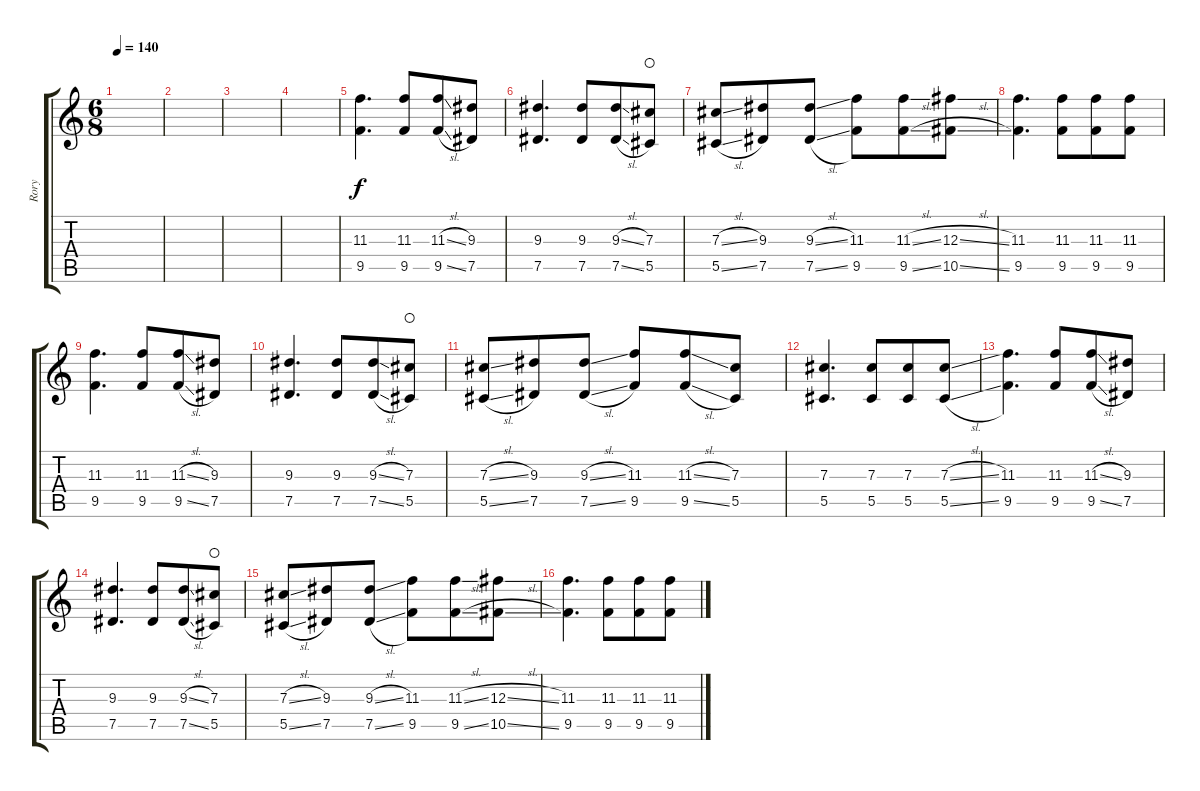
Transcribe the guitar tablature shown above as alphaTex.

\track ("Rory" "Rory") {instrument electricguitarclean}
\staff {score tabs}
\tuning (Eb4 Bb3 Gb3 Db3 Ab2 Db2) {hide}
\ts (6 8)
\tempo 140
\clef g2
\ks c
|
|
|
|
(11.3 9.5).4{d} (11.3 9.5).8 (11.3{sl} 9.5{sl}).8 (9.3 7.5).8 |
(9.3 7.5).4{d} (9.3 7.5).8 (9.3{sl} 7.5{sl}).8 (7.3 5.5).8{waho} |
(7.3{sl} 5.5{sl}).8 (9.3 7.5).8 (9.3{sl} 7.5{sl}).8 (11.3 9.5).8 (11.3{sl} 9.5{sl}).8 (12.3{sl} 10.5{sl}).8 |
(11.3 9.5).4{d} (11.3 9.5).8 (11.3 9.5).8 (11.3 9.5).8 |
(11.3 9.5).4{d} (11.3 9.5).8 (11.3{sl} 9.5{sl}).8 (9.3 7.5).8 |
(9.3 7.5).4{d} (9.3 7.5).8 (9.3{sl} 7.5{sl}).8 (7.3 5.5).8{waho} |
(7.3{sl} 5.5{sl}).8 (9.3 7.5).8 (9.3{sl} 7.5{sl}).8 (11.3 9.5).8 (11.3{sl} 9.5{sl}).8 (7.3 5.5).8 |
(7.3 5.5).4{d} (7.3 5.5).8 (7.3 5.5).8 (7.3{sl} 5.5{sl}).8 |
(11.3 9.5).4{d} (11.3 9.5).8 (11.3{sl} 9.5{sl}).8 (9.3 7.5).8 |
(9.3 7.5).4{d} (9.3 7.5).8 (9.3{sl} 7.5{sl}).8 (7.3 5.5).8{waho} |
(7.3{sl} 5.5{sl}).8 (9.3 7.5).8 (9.3{sl} 7.5{sl}).8 (11.3 9.5).8 (11.3{sl} 9.5{sl}).8 (12.3{sl} 10.5{sl}).8 |
(11.3 9.5).4{d} (11.3 9.5).8 (11.3 9.5).8 (11.3 9.5).8
